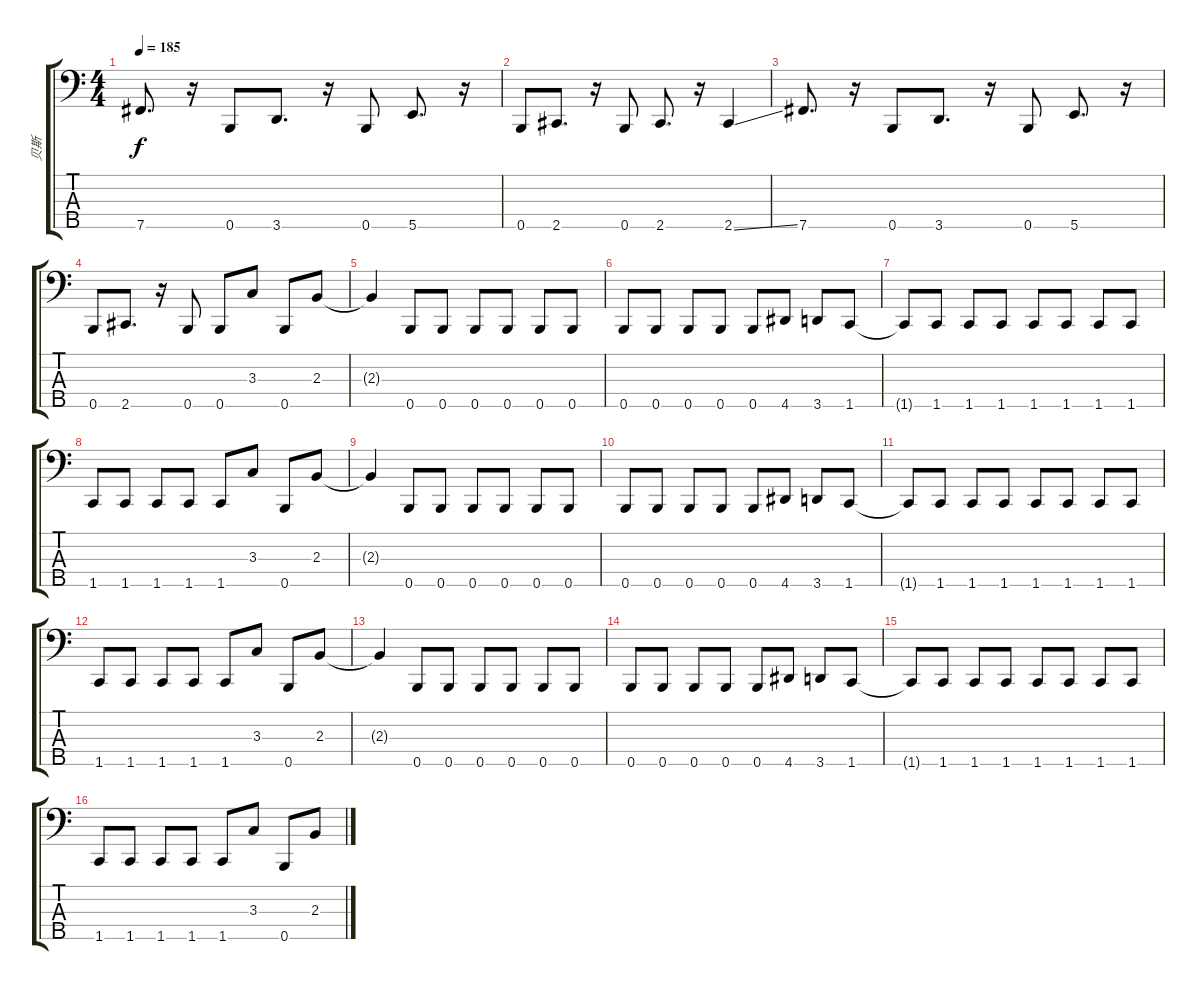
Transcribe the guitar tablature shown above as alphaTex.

\track ("贝斯" "贝斯") {instrument electricbasspick}
\staff {score tabs}
\tuning (G2 D2 A1 E1 B0) {hide}
\ts (4 4)
\tempo 185
\clef f4
\ks c
7.5.8{d dy f} r.16 0.5.8 3.5.8{d} r.16 0.5.8 5.5.8{d} r.16 |
0.5.8 2.5.8{d} r.16 0.5.8 2.5.8{d} r.16 2.5{ss}.4 |
7.5.8{d} r.16 0.5.8 3.5.8{d} r.16 0.5.8 5.5.8{d} r.16 |
0.5.8 2.5.8{d} r.16 0.5.8 0.5.8 3.3.8 0.5.8 2.3.8 |
2.3{t}.4 0.5.8 0.5.8 0.5.8 0.5.8 0.5.8 0.5.8 |
0.5.8 0.5.8 0.5.8 0.5.8 0.5.8 4.5.8 3.5.8 1.5.8 |
1.5{t}.8 1.5.8 1.5.8 1.5.8 1.5.8 1.5.8 1.5.8 1.5.8 |
1.5.8 1.5.8 1.5.8 1.5.8 1.5.8 3.3.8 0.5.8 2.3.8 |
2.3{t}.4 0.5.8 0.5.8 0.5.8 0.5.8 0.5.8 0.5.8 |
0.5.8 0.5.8 0.5.8 0.5.8 0.5.8 4.5.8 3.5.8 1.5.8 |
1.5{t}.8 1.5.8 1.5.8 1.5.8 1.5.8 1.5.8 1.5.8 1.5.8 |
1.5.8 1.5.8 1.5.8 1.5.8 1.5.8 3.3.8 0.5.8 2.3.8 |
2.3{t}.4 0.5.8 0.5.8 0.5.8 0.5.8 0.5.8 0.5.8 |
0.5.8 0.5.8 0.5.8 0.5.8 0.5.8 4.5.8 3.5.8 1.5.8 |
1.5{t}.8 1.5.8 1.5.8 1.5.8 1.5.8 1.5.8 1.5.8 1.5.8 |
1.5.8 1.5.8 1.5.8 1.5.8 1.5.8 3.3.8 0.5.8 2.3.8
